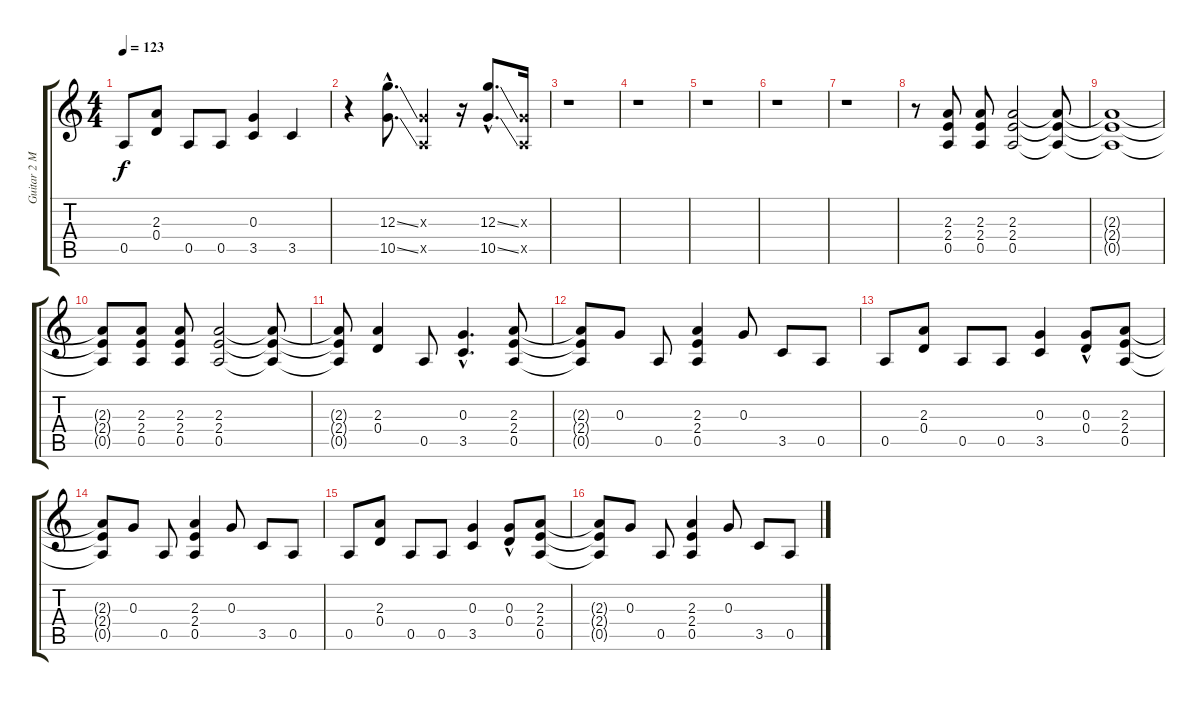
\track ("Guitar 2 Malcolm" "Guitar 2 M") {instrument overdrivenguitar}
\staff {score tabs}
\tuning (E4 B3 G3 D3 A2 E2) {hide}
\ts (4 4)
\tempo 123
\clef g2
\ks c
0.5.8{dy f} (2.3 0.4).8 0.5.8 0.5.8 (0.3 3.5).4 3.5.4 |
r.4 (12.3{ss hac} 10.5{ss hac}).8{d} (0.3{x} 0.5{x}).4 r.16 (12.3{ss hac} 10.5{ss hac}).8{d} (0.3{x} 0.5{x}).16 |
r.1 |
r.1 |
r.1 |
r.1 |
r.1 |
r.8 (2.3 2.4 0.5).8 (2.3 2.4 0.5).8 (2.3 2.4 0.5).2 (2.3{t} 2.4{t} 0.5{t}).8 |
(2.3{t} 2.4{t} 0.5{t}).1 |
(2.3{t} 2.4{t} 0.5{t}).8 (2.3 2.4 0.5).8 (2.3 2.4 0.5).8 (2.3 2.4 0.5).2 (2.3{t} 2.4{t} 0.5{t}).8 |
(2.3{t} 2.4{t} 0.5{t}).8 (2.3 0.4).4 0.5.8 (0.3{hac} 3.5{hac}).4{d} (2.3 2.4 0.5).8 |
(2.3{t} 2.4{t} 0.5{t}).8 0.3.8 0.5.8 (2.3 2.4 0.5).4 0.3.8 3.5.8 0.5.8 |
0.5.8 (2.3 0.4).8 0.5.8 0.5.8 (0.3 3.5).4 (0.3{hac} 0.4).8 (2.3 2.4 0.5).8 |
(2.3{t} 2.4{t} 0.5{t}).8 0.3.8 0.5.8 (2.3 2.4 0.5).4 0.3.8 3.5.8 0.5.8 |
0.5.8 (2.3 0.4).8 0.5.8 0.5.8 (0.3 3.5).4 (0.3{hac} 0.4).8 (2.3 2.4 0.5).8 |
(2.3{t} 2.4{t} 0.5{t}).8 0.3.8 0.5.8 (2.3 2.4 0.5).4 0.3.8 3.5.8 0.5.8
